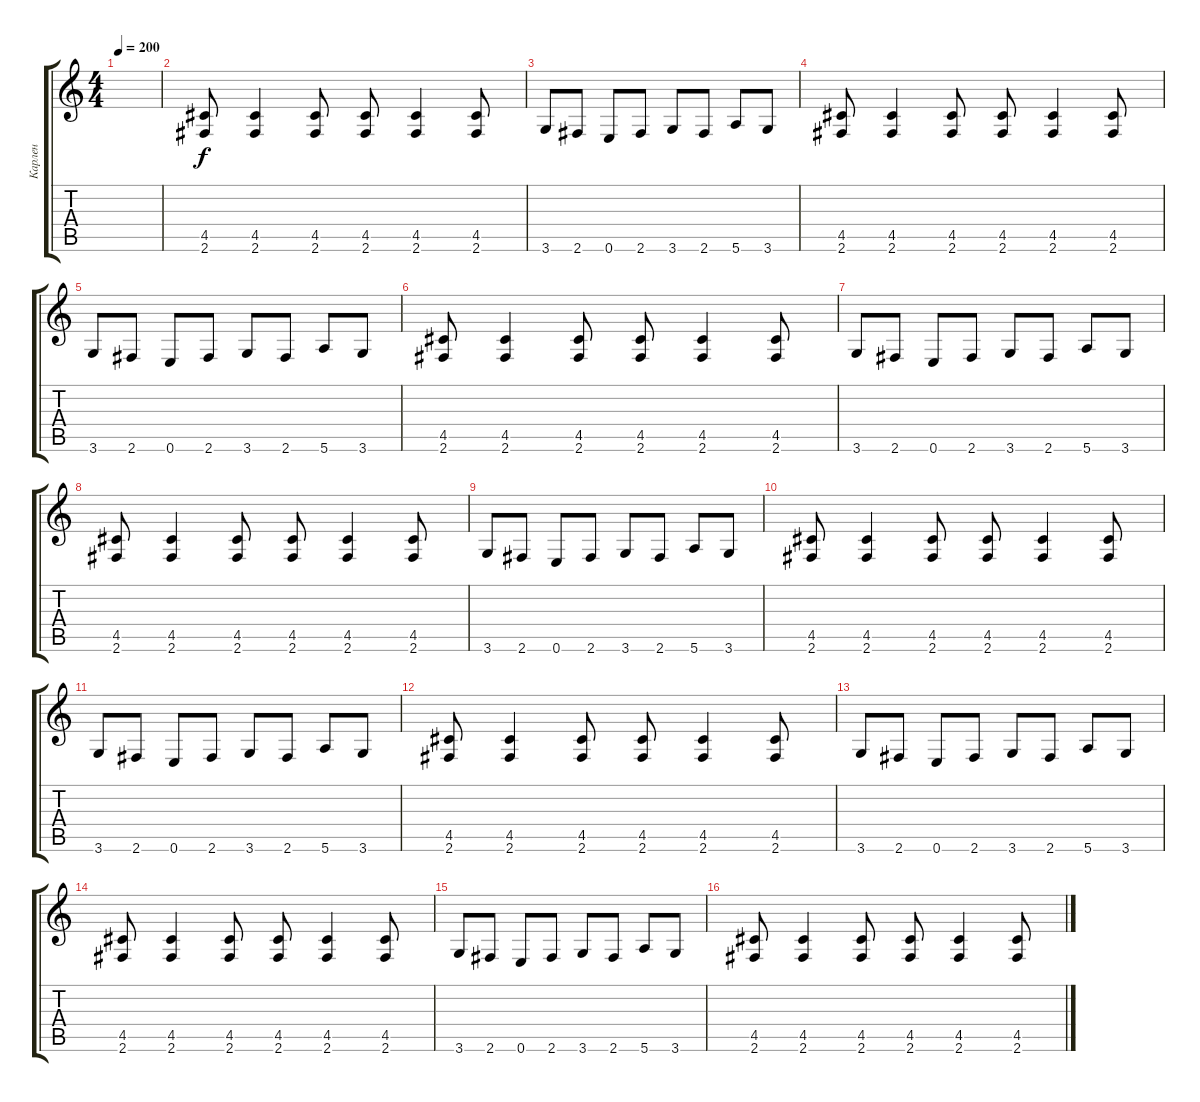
\track ("Карлен" "Карлен") {instrument distortionguitar}
\staff {score tabs}
\tuning (E4 B3 G3 D3 A2 E2) {hide}
\ts (4 4)
\tempo 200
\clef g2
\ks c
|
(4.5 2.6).8 (4.5 2.6).4 (4.5 2.6).8 (4.5 2.6).8 (4.5 2.6).4 (4.5 2.6).8 |
3.6.8 2.6.8 0.6.8 2.6.8 3.6.8 2.6.8 5.6.8 3.6.8 |
(4.5 2.6).8 (4.5 2.6).4 (4.5 2.6).8 (4.5 2.6).8 (4.5 2.6).4 (4.5 2.6).8 |
3.6.8 2.6.8 0.6.8 2.6.8 3.6.8 2.6.8 5.6.8 3.6.8 |
(4.5 2.6).8 (4.5 2.6).4 (4.5 2.6).8 (4.5 2.6).8 (4.5 2.6).4 (4.5 2.6).8 |
3.6.8 2.6.8 0.6.8 2.6.8 3.6.8 2.6.8 5.6.8 3.6.8 |
(4.5 2.6).8 (4.5 2.6).4 (4.5 2.6).8 (4.5 2.6).8 (4.5 2.6).4 (4.5 2.6).8 |
3.6.8 2.6.8 0.6.8 2.6.8 3.6.8 2.6.8 5.6.8 3.6.8 |
(4.5 2.6).8 (4.5 2.6).4 (4.5 2.6).8 (4.5 2.6).8 (4.5 2.6).4 (4.5 2.6).8 |
3.6.8 2.6.8 0.6.8 2.6.8 3.6.8 2.6.8 5.6.8 3.6.8 |
(4.5 2.6).8 (4.5 2.6).4 (4.5 2.6).8 (4.5 2.6).8 (4.5 2.6).4 (4.5 2.6).8 |
3.6.8 2.6.8 0.6.8 2.6.8 3.6.8 2.6.8 5.6.8 3.6.8 |
(4.5 2.6).8 (4.5 2.6).4 (4.5 2.6).8 (4.5 2.6).8 (4.5 2.6).4 (4.5 2.6).8 |
3.6.8 2.6.8 0.6.8 2.6.8 3.6.8 2.6.8 5.6.8 3.6.8 |
(4.5 2.6).8 (4.5 2.6).4 (4.5 2.6).8 (4.5 2.6).8 (4.5 2.6).4 (4.5 2.6).8
